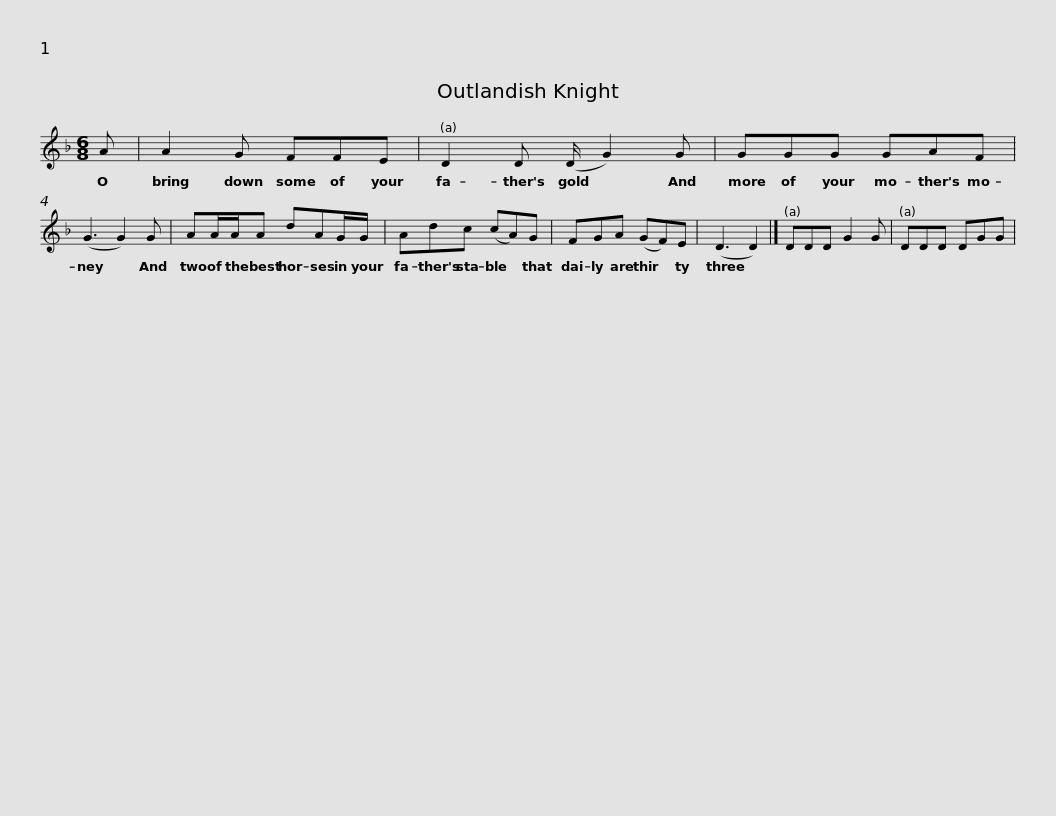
X:1
L:1/8
M:6/8
I:linebreak $
K:Dmin
V:1 treble
V:1
 A | A2 G FFE | D2 D (D/ G2) G | GGG GAF | (G3 G2) G |$ %5
 AA/A/A dAG/G/ | Adc (cA)G | FGA (GF)E | (D3 D2) |] DDD G2 G |$ %10
 DDD DGG | %11
